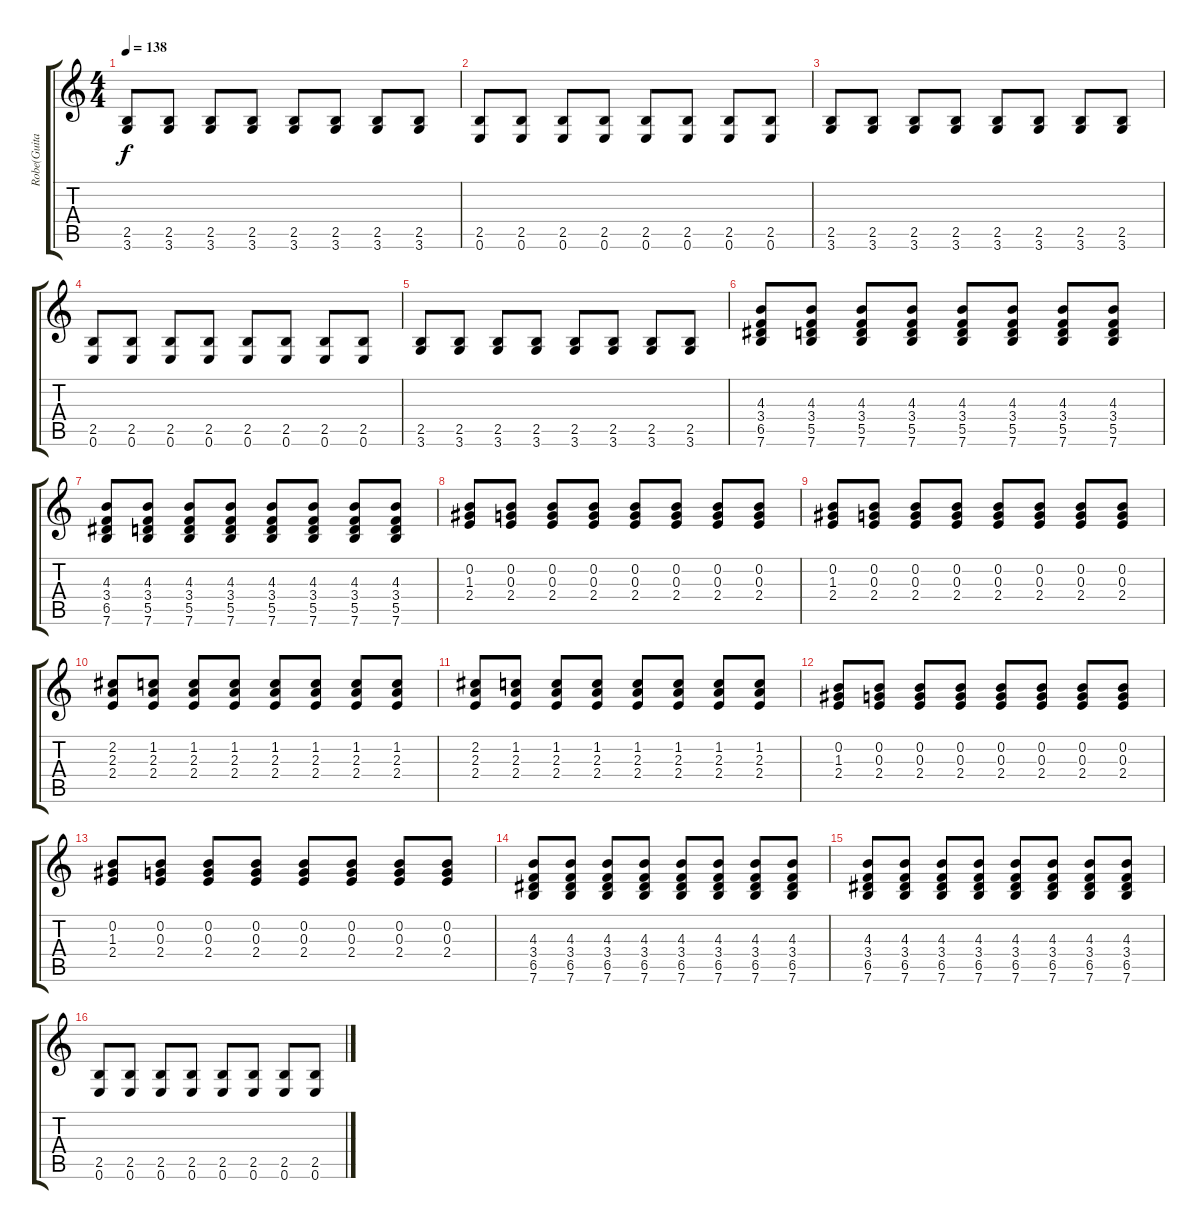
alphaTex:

\track ("Robe(Guitarra)" "Robe(Guita") {instrument distortionguitar}
\staff {score tabs}
\tuning (E4 B3 G3 D3 A2 E2) {hide}
\ts (4 4)
\tempo 138
\clef g2
\ks c
(2.5 3.6).8{dy f} (2.5 3.6).8 (2.5 3.6).8 (2.5 3.6).8 (2.5 3.6).8 (2.5 3.6).8 (2.5 3.6).8 (2.5 3.6).8 |
(2.5 0.6).8 (2.5 0.6).8 (2.5 0.6).8 (2.5 0.6).8 (2.5 0.6).8 (2.5 0.6).8 (2.5 0.6).8 (2.5 0.6).8 |
(2.5 3.6).8 (2.5 3.6).8 (2.5 3.6).8 (2.5 3.6).8 (2.5 3.6).8 (2.5 3.6).8 (2.5 3.6).8 (2.5 3.6).8 |
(2.5 0.6).8 (2.5 0.6).8 (2.5 0.6).8 (2.5 0.6).8 (2.5 0.6).8 (2.5 0.6).8 (2.5 0.6).8 (2.5 0.6).8 |
(2.5 3.6).8 (2.5 3.6).8 (2.5 3.6).8 (2.5 3.6).8 (2.5 3.6).8 (2.5 3.6).8 (2.5 3.6).8 (2.5 3.6).8 |
(4.3 3.4 6.5 7.6).8 (4.3 3.4 5.5 7.6).8 (4.3 3.4 5.5 7.6).8 (4.3 3.4 5.5 7.6).8 (4.3 3.4 5.5 7.6).8 (4.3 3.4 5.5 7.6).8 (4.3 3.4 5.5 7.6).8 (4.3 3.4 5.5 7.6).8 |
(4.3 3.4 6.5 7.6).8 (4.3 3.4 5.5 7.6).8 (4.3 3.4 5.5 7.6).8 (4.3 3.4 5.5 7.6).8 (4.3 3.4 5.5 7.6).8 (4.3 3.4 5.5 7.6).8 (4.3 3.4 5.5 7.6).8 (4.3 3.4 5.5 7.6).8 |
(0.2 1.3 2.4).8 (0.2 0.3 2.4).8 (0.2 0.3 2.4).8 (0.2 0.3 2.4).8 (0.2 0.3 2.4).8 (0.2 0.3 2.4).8 (0.2 0.3 2.4).8 (0.2 0.3 2.4).8 |
(0.2 1.3 2.4).8 (0.2 0.3 2.4).8 (0.2 0.3 2.4).8 (0.2 0.3 2.4).8 (0.2 0.3 2.4).8 (0.2 0.3 2.4).8 (0.2 0.3 2.4).8 (0.2 0.3 2.4).8 |
(2.2 2.3 2.4).8 (1.2 2.3 2.4).8 (1.2 2.3 2.4).8 (1.2 2.3 2.4).8 (1.2 2.3 2.4).8 (1.2 2.3 2.4).8 (1.2 2.3 2.4).8 (1.2 2.3 2.4).8 |
(2.2 2.3 2.4).8 (1.2 2.3 2.4).8 (1.2 2.3 2.4).8 (1.2 2.3 2.4).8 (1.2 2.3 2.4).8 (1.2 2.3 2.4).8 (1.2 2.3 2.4).8 (1.2 2.3 2.4).8 |
(0.2 1.3 2.4).8 (0.2 0.3 2.4).8 (0.2 0.3 2.4).8 (0.2 0.3 2.4).8 (0.2 0.3 2.4).8 (0.2 0.3 2.4).8 (0.2 0.3 2.4).8 (0.2 0.3 2.4).8 |
(0.2 1.3 2.4).8 (0.2 0.3 2.4).8 (0.2 0.3 2.4).8 (0.2 0.3 2.4).8 (0.2 0.3 2.4).8 (0.2 0.3 2.4).8 (0.2 0.3 2.4).8 (0.2 0.3 2.4).8 |
(4.3 3.4 6.5 7.6).8 (4.3 3.4 6.5 7.6).8 (4.3 3.4 6.5 7.6).8 (4.3 3.4 6.5 7.6).8 (4.3 3.4 6.5 7.6).8 (4.3 3.4 6.5 7.6).8 (4.3 3.4 6.5 7.6).8 (4.3 3.4 6.5 7.6).8 |
(4.3 3.4 6.5 7.6).8 (4.3 3.4 6.5 7.6).8 (4.3 3.4 6.5 7.6).8 (4.3 3.4 6.5 7.6).8 (4.3 3.4 6.5 7.6).8 (4.3 3.4 6.5 7.6).8 (4.3 3.4 6.5 7.6).8 (4.3 3.4 6.5 7.6).8 |
(2.5 0.6).8 (2.5 0.6).8 (2.5 0.6).8 (2.5 0.6).8 (2.5 0.6).8 (2.5 0.6).8 (2.5 0.6).8 (2.5 0.6).8
